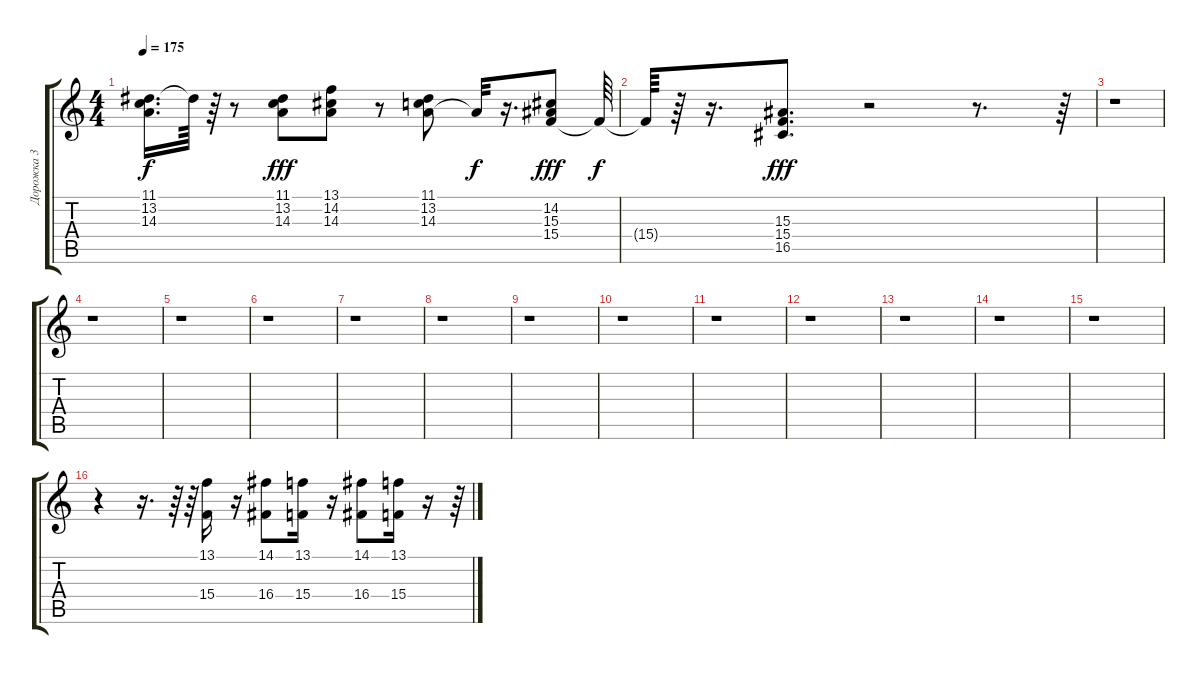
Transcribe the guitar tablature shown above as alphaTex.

\track ("Дорожка 3" "Дорожка 3") {instrument brasssection}
\staff {score tabs}
\tuning (E4 B3 G3 D3 A2 E2) {hide}
\ts (4 4)
\tempo 175
\clef g2
\ks c
(11.1{t} 13.2{t} 14.3{t}).16{d dy f} 11.1{t}.64 r.64 r.8 (11.1 13.2 14.3).8{dy fff} (13.1 14.2 14.3).8 r.8 (11.1 13.2 14.3).8 14.3{t}.32{dy f} r.16{d} (14.2 15.3 15.4).8{dy fff} 15.4{t}.64{dy f} |
15.4{t}.64 r.64 r.16{d} (15.3 15.4 16.5).8{d dy fff} r.2 r.8{d} r.64 |
r.1 |
r.1 |
r.1 |
r.1 |
r.1 |
r.1 |
r.1 |
r.1 |
r.1 |
r.1 |
r.1 |
r.1 |
r.1 |
r.4 r.16{d} r.64 r.64 (13.1 15.4).16 r.16 (14.1 16.4).8 (13.1 15.4).16 r.16 (14.1 16.4).8 (13.1 15.4).16 r.16 r.64
